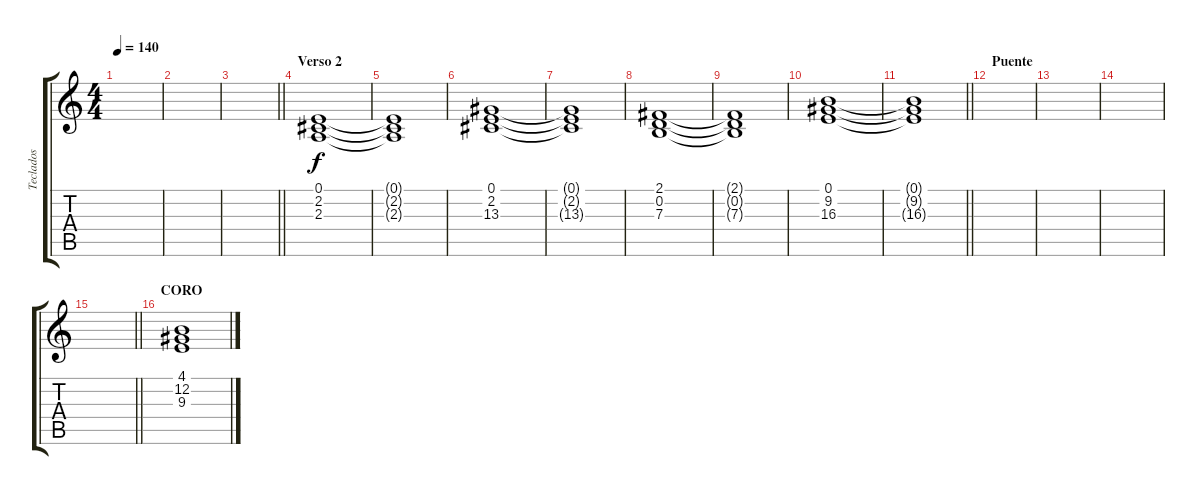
\track ("Teclados" "Teclados") {instrument rockorgan}
\staff {score tabs}
\tuning (E4 B3 G3 D3 A2 E2) {hide}
\ts (4 4)
\tempo 140
\clef g2
\ks c
|
|
\barLineRight lightlight
|
\section ("" "Verso 2")
(0.1 2.2 2.3).1 |
(0.1{t} 2.2{t} 2.3{t}).1 |
(0.1 2.2 13.3).1 |
(0.1{t} 2.2{t} 13.3{t}).1 |
(2.1 0.2 7.3).1 |
(2.1{t} 0.2{t} 7.3{t}).1 |
(0.1 9.2 16.3).1 |
\barLineRight lightlight
(0.1{t} 9.2{t} 16.3{t}).1 |
\section ("" "Puente")
|
|
|
\barLineRight lightlight
|
\section ("" "CORO")
(4.1 12.2 9.3).1
